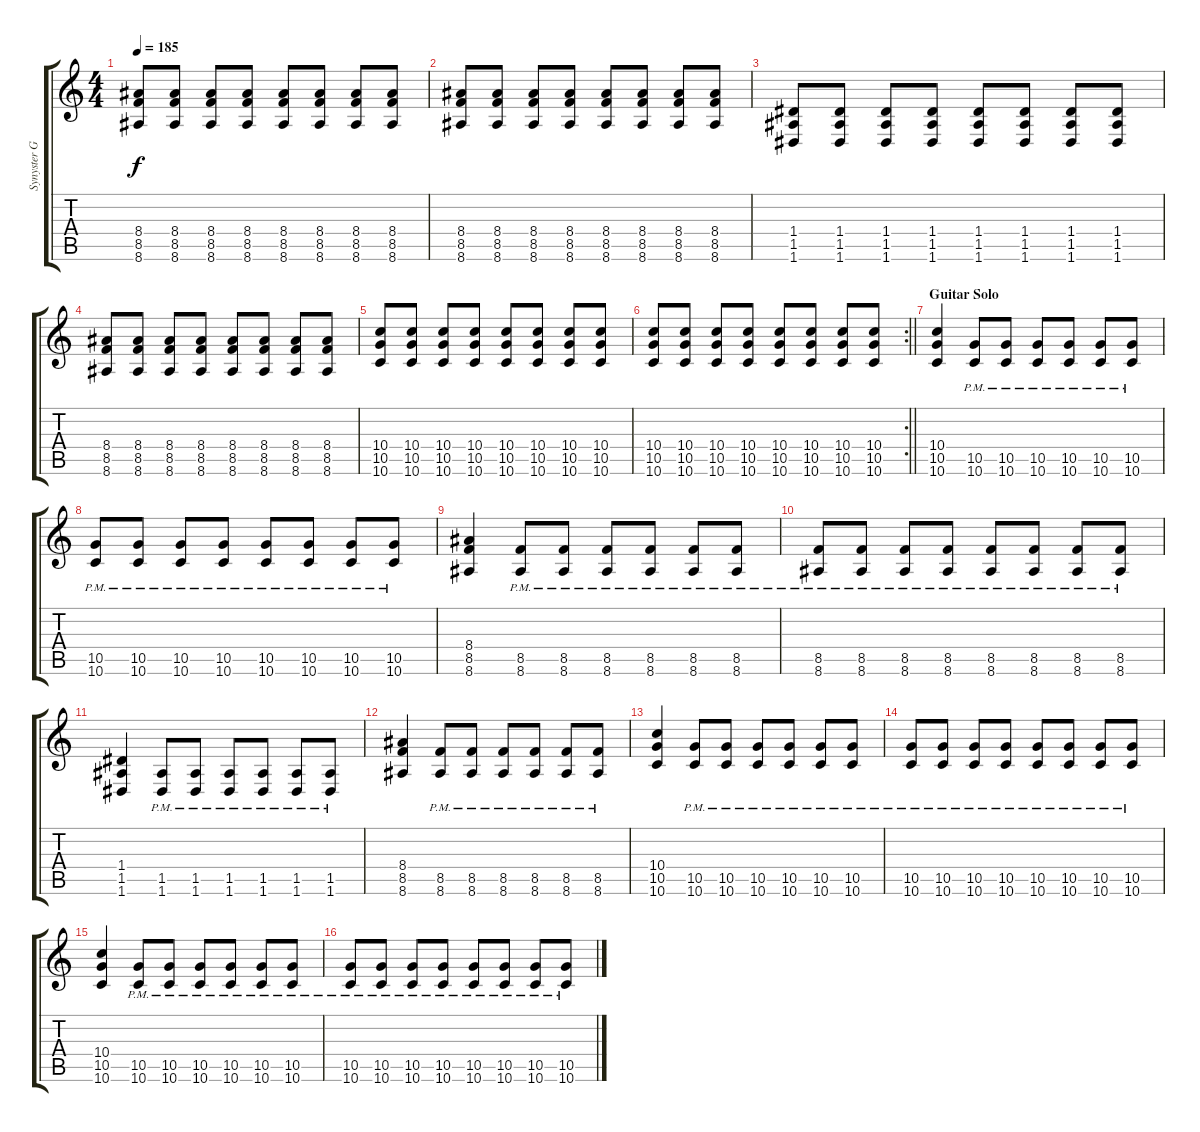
\track ("Synyster Gates" "Synyster G") {instrument distortionguitar}
\staff {score tabs}
\tuning (E4 B3 G3 D3 A2 D2) {hide}
\ts (4 4)
\tempo 185
\clef g2
\ks c
(8.4 8.5 8.6).8{dy f} (8.4 8.5 8.6).8 (8.4 8.5 8.6).8 (8.4 8.5 8.6).8 (8.4 8.5 8.6).8 (8.4 8.5 8.6).8 (8.4 8.5 8.6).8 (8.4 8.5 8.6).8 |
(8.4 8.5 8.6).8 (8.4 8.5 8.6).8 (8.4 8.5 8.6).8 (8.4 8.5 8.6).8 (8.4 8.5 8.6).8 (8.4 8.5 8.6).8 (8.4 8.5 8.6).8 (8.4 8.5 8.6).8 |
(1.4 1.5 1.6).8 (1.4 1.5 1.6).8 (1.4 1.5 1.6).8 (1.4 1.5 1.6).8 (1.4 1.5 1.6).8 (1.4 1.5 1.6).8 (1.4 1.5 1.6).8 (1.4 1.5 1.6).8 |
(8.4 8.5 8.6).8 (8.4 8.5 8.6).8 (8.4 8.5 8.6).8 (8.4 8.5 8.6).8 (8.4 8.5 8.6).8 (8.4 8.5 8.6).8 (8.4 8.5 8.6).8 (8.4 8.5 8.6).8 |
(10.4 10.5 10.6).8 (10.4 10.5 10.6).8 (10.4 10.5 10.6).8 (10.4 10.5 10.6).8 (10.4 10.5 10.6).8 (10.4 10.5 10.6).8 (10.4 10.5 10.6).8 (10.4 10.5 10.6).8 |
\rc 2
\barLineRight lightlight
(10.4 10.5 10.6).8 (10.4 10.5 10.6).8 (10.4 10.5 10.6).8 (10.4 10.5 10.6).8 (10.4 10.5 10.6).8 (10.4 10.5 10.6).8 (10.4 10.5 10.6).8 (10.4 10.5 10.6).8 |
\section ("" "Guitar Solo")
(10.4 10.5 10.6).4 (10.5{pm} 10.6{pm}).8 (10.5{pm} 10.6{pm}).8 (10.5{pm} 10.6{pm}).8 (10.5{pm} 10.6{pm}).8 (10.5{pm} 10.6{pm}).8 (10.5{pm} 10.6{pm}).8 |
(10.5{pm} 10.6{pm}).8 (10.5{pm} 10.6{pm}).8 (10.5{pm} 10.6{pm}).8 (10.5 10.6{pm}).8 (10.5 10.6{pm}).8 (10.5 10.6{pm}).8 (10.5 10.6{pm}).8 (10.5 10.6{pm}).8 |
(8.4 8.5 8.6).4 (8.5{pm} 8.6{pm}).8 (8.5{pm} 8.6{pm}).8 (8.5{pm} 8.6{pm}).8 (8.5{pm} 8.6{pm}).8 (8.5{pm} 8.6{pm}).8 (8.5{pm} 8.6{pm}).8 |
(8.5{pm} 8.6{pm}).8 (8.5{pm} 8.6{pm}).8 (8.5{pm} 8.6{pm}).8 (8.5{pm} 8.6{pm}).8 (8.5{pm} 8.6{pm}).8 (8.5{pm} 8.6{pm}).8 (8.5{pm} 8.6{pm}).8 (8.5{pm} 8.6{pm}).8 |
(1.4 1.5 1.6).4 (1.5{pm} 1.6{pm}).8 (1.5{pm} 1.6{pm}).8 (1.5{pm} 1.6{pm}).8 (1.5{pm} 1.6{pm}).8 (1.5{pm} 1.6{pm}).8 (1.5{pm} 1.6{pm}).8 |
(8.4 8.5 8.6).4 (8.5{pm} 8.6{pm}).8 (8.5{pm} 8.6{pm}).8 (8.5{pm} 8.6{pm}).8 (8.5{pm} 8.6{pm}).8 (8.5{pm} 8.6{pm}).8 (8.5{pm} 8.6{pm}).8 |
(10.4 10.5 10.6).4 (10.5{pm} 10.6{pm}).8 (10.5{pm} 10.6{pm}).8 (10.5{pm} 10.6{pm}).8 (10.5{pm} 10.6{pm}).8 (10.5{pm} 10.6{pm}).8 (10.5{pm} 10.6{pm}).8 |
(10.5{pm} 10.6{pm}).8 (10.5{pm} 10.6{pm}).8 (10.5{pm} 10.6{pm}).8 (10.5 10.6{pm}).8 (10.5 10.6{pm}).8 (10.5 10.6{pm}).8 (10.5 10.6{pm}).8 (10.5 10.6{pm}).8 |
(10.4 10.5 10.6).4 (10.5{pm} 10.6{pm}).8 (10.5{pm} 10.6{pm}).8 (10.5{pm} 10.6{pm}).8 (10.5{pm} 10.6{pm}).8 (10.5{pm} 10.6{pm}).8 (10.5{pm} 10.6{pm}).8 |
(10.5{pm} 10.6{pm}).8 (10.5{pm} 10.6{pm}).8 (10.5{pm} 10.6{pm}).8 (10.5 10.6{pm}).8 (10.5 10.6{pm}).8 (10.5 10.6{pm}).8 (10.5 10.6{pm}).8 (10.5 10.6{pm}).8
